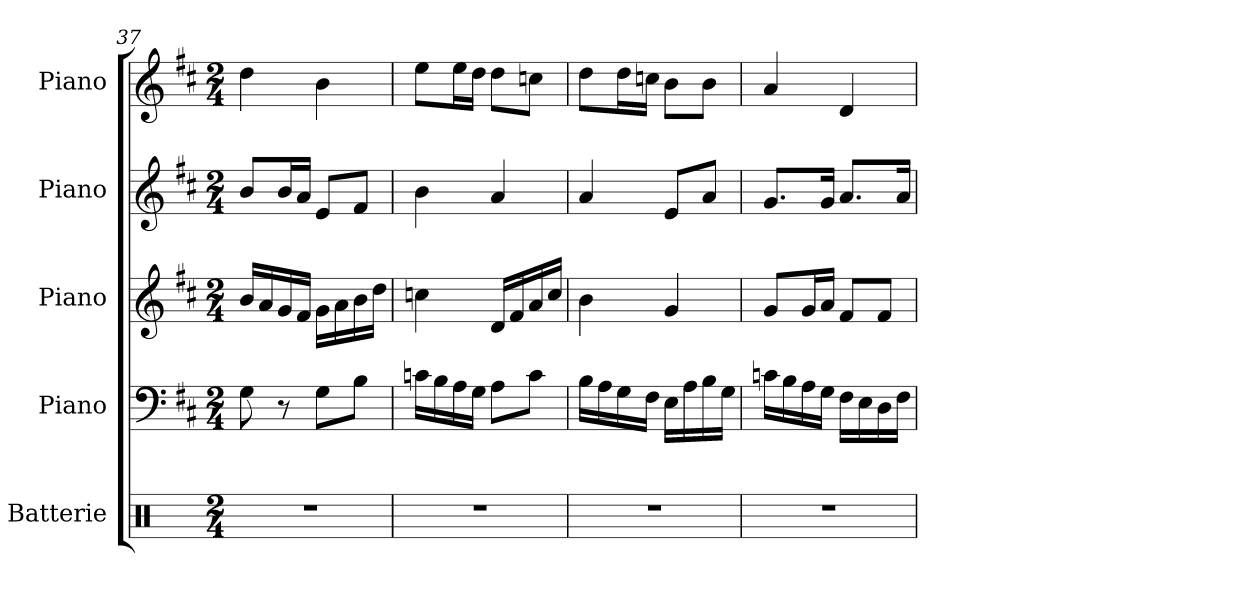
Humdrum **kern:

**kern	**kern	**kern	**kern	**kern
*part5	*part4	*part3	*part2	*part1
*staff5	*staff4	*staff3	*staff2	*staff1
*I"Batterie	*I"Piano	*I"Piano	*I"Piano	*I"Piano
*I'Batt.	*I'Pia.	*I'Pia.	*I'Pia.	*I'Pia.
*clefX	*clefF4	*clefG2	*clefG2	*clefG2
*k[]	*k[f#c#]	*k[f#c#]	*k[f#c#]	*k[f#c#]
*M2/4	*M2/4	*M2/4	*M2/4	*M2/4
=37	=37	=37	=37	=37
2r	8G\	16b/LL	8b/L	4dd\
.	.	16a/	.	.
.	8r	16g/	16b/L	.
.	.	16f#/JJ	16a/JJ	.
.	8G\L	16g\LL	8e/L	4b\
.	.	16a\	.	.
.	8B\J	16b\	8f#/J	.
.	.	16dd\JJ	.	.
!!LO:LB:g=z
=38	=38	=38	=38	=38
2r	16cn\LL	4ccn\	4b\	8ee\L
.	16B\	.	.	.
.	16A\	.	.	16ee\L
.	16G\JJ	.	.	16dd\JJ
.	8A\L	16d/LL	4a/	8dd\L
.	.	16f#/	.	.
.	8c\J	16a/	.	8ccn\J
.	.	16cc/JJ	.	.
=39	=39	=39	=39	=39
2r	16B\LL	4b\	4a/	8dd\L
.	16A\	.	.	.
.	16G\	.	.	16dd\L
.	16F#\JJ	.	.	16ccn\JJ
.	16E\LL	4g/	8e/L	8b\L
.	16A\	.	.	.
.	16B\	.	8a/J	8b\J
.	16G\JJ	.	.	.
=40	=40	=40	=40	=40
2r	16cn\LL	8g/L	8.g/L	4a/
.	16B\	.	.	.
.	16A\	16g/L	.	.
.	16G\JJ	16a/JJ	16g/Jk	.
.	16F#\LL	8f#/L	8.a/L	4d/
.	16E\	.	.	.
.	16D\	8f#/J	.	.
.	16F#\JJ	.	16a/Jk	.
=	=	=	=	=
*-	*-	*-	*-	*-
